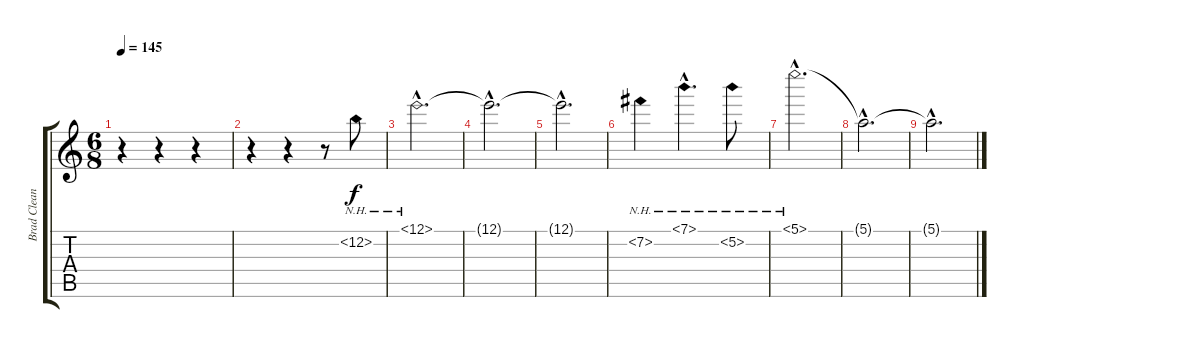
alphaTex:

\track ("Brad Clean" "Brad Clean") {instrument electricguitarjazz}
\staff {score tabs}
\tuning (E4 B3 G3 D3 A2 E2) {hide}
\ts (6 8)
\tempo 145
\clef g2
\ks c
r.4{dy f instrument electricguitarjazz} r.4 r.4 |
r.4 r.4 r.8 12.2{nh}.8 |
12.1{nh hac}.2{d} |
12.1{hac t}.2{d} |
12.1{hac t}.2{d} |
7.2{nh}.4 7.1{nh hac}.4{d} 5.2{nh}.8 |
5.1{nh hac}.2{d} |
5.1{hac t}.2{d} |
5.1{hac t}.2{d}
